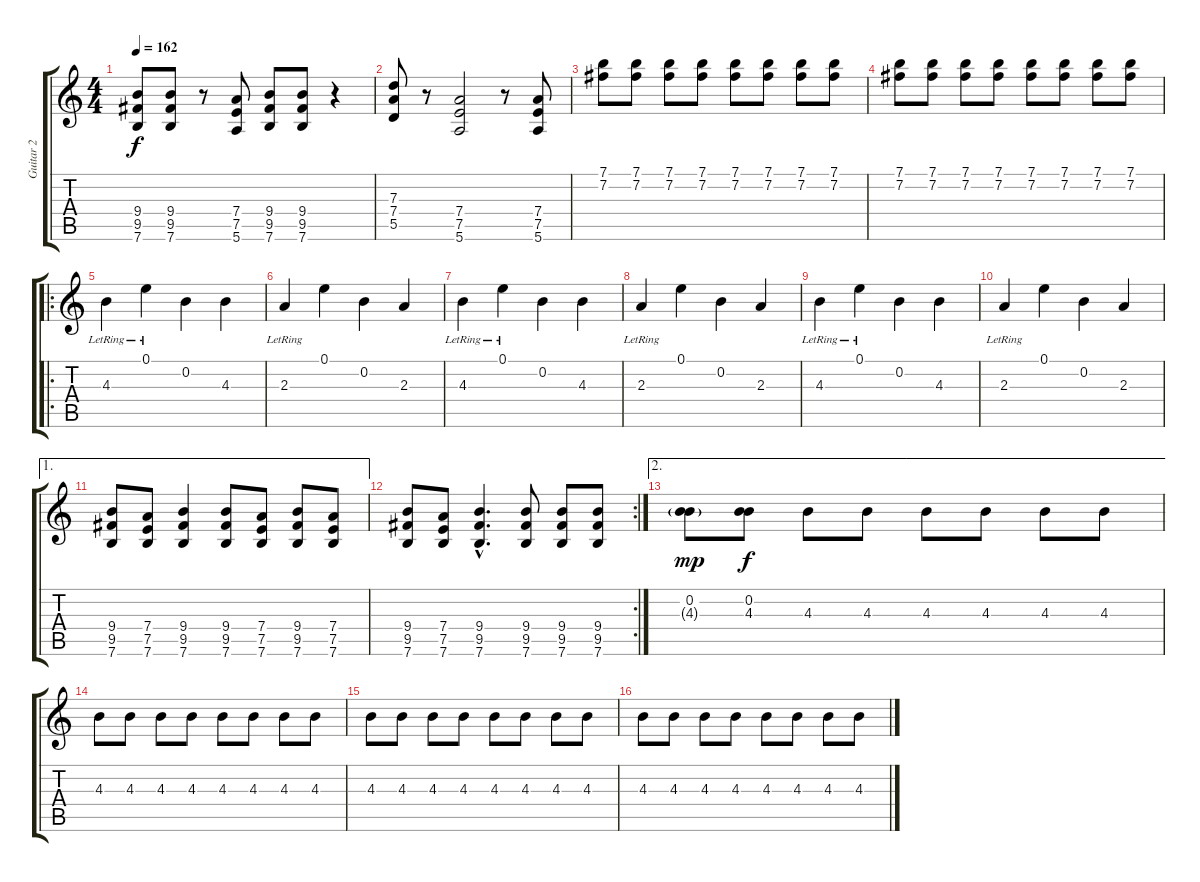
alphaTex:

\track ("Guitar 2" "Guitar 2") {instrument overdrivenguitar}
\staff {score tabs}
\tuning (E4 B3 G3 D3 A2 E2) {hide}
\ts (4 4)
\tempo 162
\clef g2
\ks c
(9.4 9.5 7.6).8{dy f} (9.4 9.5 7.6).8 r.8 (7.4 7.5 5.6).8 (9.4 9.5 7.6).8 (9.4 9.5 7.6).8 r.4 |
(7.3 7.4 5.5).8 r.8 (7.4 7.5 5.6).2 r.8 (7.4 7.5 5.6).8 |
(7.1 7.2).8 (7.1 7.2).8 (7.1 7.2).8 (7.1 7.2).8 (7.1 7.2).8 (7.1 7.2).8 (7.1 7.2).8 (7.1 7.2).8 |
(7.1 7.2).8 (7.1 7.2).8 (7.1 7.2).8 (7.1 7.2).8 (7.1 7.2).8 (7.1 7.2).8 (7.1 7.2).8 (7.1 7.2).8 |
\ro
4.3{lr}.4 0.1{lr}.4 0.2.4 4.3.4 |
2.3{lr}.4 0.1.4 0.2.4 2.3.4 |
4.3{lr}.4 0.1{lr}.4 0.2.4 4.3.4 |
2.3{lr}.4 0.1.4 0.2.4 2.3.4 |
4.3{lr}.4 0.1{lr}.4 0.2.4 4.3.4 |
2.3{lr}.4 0.1.4 0.2.4 2.3.4 |
\ae 1
(9.4 9.5 7.6).8 (7.4 7.5 7.6).8 (9.4 9.5 7.6).4 (9.4 9.5 7.6).8 (7.4 7.5 7.6).8 (9.4 9.5 7.6).8 (7.4 7.5 7.6).8 |
\rc 2
(9.4 9.5 7.6).8 (7.4 7.5 7.6).8 (9.4{hac} 9.5{hac} 7.6{hac}).4{d} (9.4 9.5 7.6).8 (9.4 9.5 7.6).8 (9.4 9.5 7.6).8 |
\ae 2
(0.2 4.3{g}).8{dy mp} (0.2 4.3).8{dy f} 4.3.8 4.3.8 4.3.8 4.3.8 4.3.8 4.3.8 |
4.3.8 4.3.8 4.3.8 4.3.8 4.3.8 4.3.8 4.3.8 4.3.8 |
4.3.8 4.3.8 4.3.8 4.3.8 4.3.8 4.3.8 4.3.8 4.3.8 |
4.3.8 4.3.8 4.3.8 4.3.8 4.3.8 4.3.8 4.3.8 4.3.8
